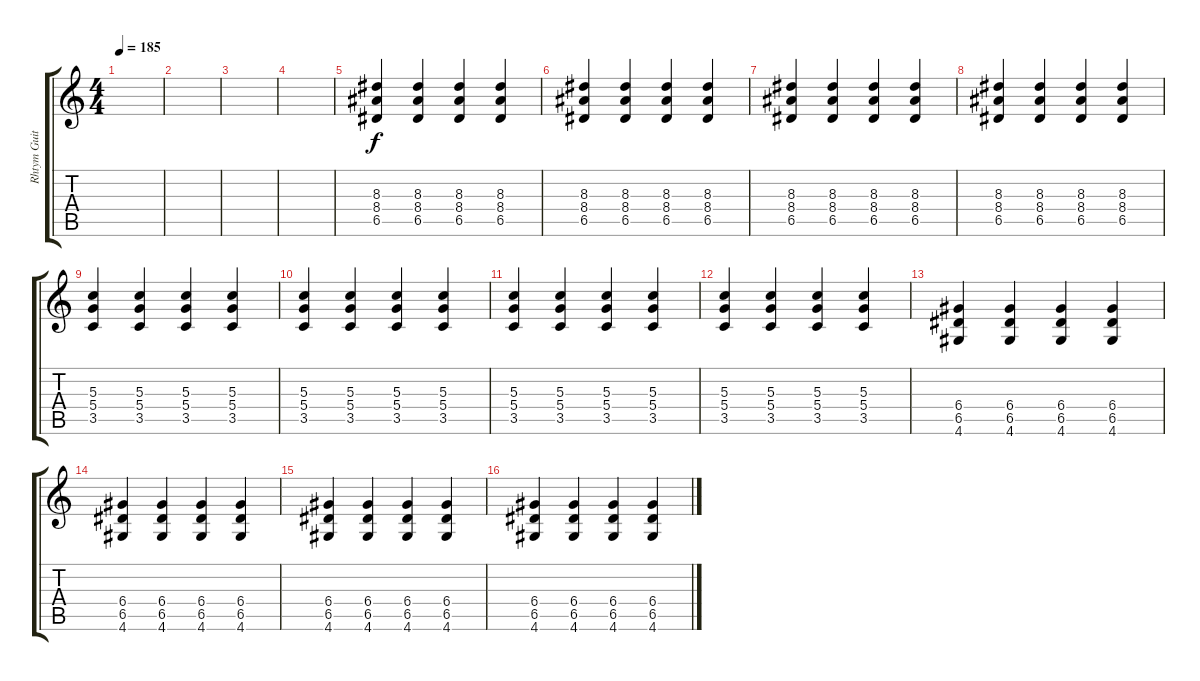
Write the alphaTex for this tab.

\track ("Rhtym Guitar 1" "Rhtym Guit") {instrument acousticguitarsteel}
\staff {score tabs}
\tuning (E4 B3 G3 D3 A2 E2) {hide}
\ts (4 4)
\tempo 185
\clef g2
\ks c
|
|
|
|
(8.3 8.4 6.5).4 (8.3 8.4 6.5).4 (8.3 8.4 6.5).4 (8.3 8.4 6.5).4 |
(8.3 8.4 6.5).4 (8.3 8.4 6.5).4 (8.3 8.4 6.5).4 (8.3 8.4 6.5).4 |
(8.3 8.4 6.5).4 (8.3 8.4 6.5).4 (8.3 8.4 6.5).4 (8.3 8.4 6.5).4 |
(8.3 8.4 6.5).4 (8.3 8.4 6.5).4 (8.3 8.4 6.5).4 (8.3 8.4 6.5).4 |
(5.3 5.4 3.5).4 (5.3 5.4 3.5).4 (5.3 5.4 3.5).4 (5.3 5.4 3.5).4 |
(5.3 5.4 3.5).4 (5.3 5.4 3.5).4 (5.3 5.4 3.5).4 (5.3 5.4 3.5).4 |
(5.3 5.4 3.5).4 (5.3 5.4 3.5).4 (5.3 5.4 3.5).4 (5.3 5.4 3.5).4 |
(5.3 5.4 3.5).4 (5.3 5.4 3.5).4 (5.3 5.4 3.5).4 (5.3 5.4 3.5).4 |
(6.4 6.5 4.6).4 (6.4 6.5 4.6).4 (6.4 6.5 4.6).4 (6.4 6.5 4.6).4 |
(6.4 6.5 4.6).4 (6.4 6.5 4.6).4 (6.4 6.5 4.6).4 (6.4 6.5 4.6).4 |
(6.4 6.5 4.6).4 (6.4 6.5 4.6).4 (6.4 6.5 4.6).4 (6.4 6.5 4.6).4 |
(6.4 6.5 4.6).4 (6.4 6.5 4.6).4 (6.4 6.5 4.6).4 (6.4 6.5 4.6).4
